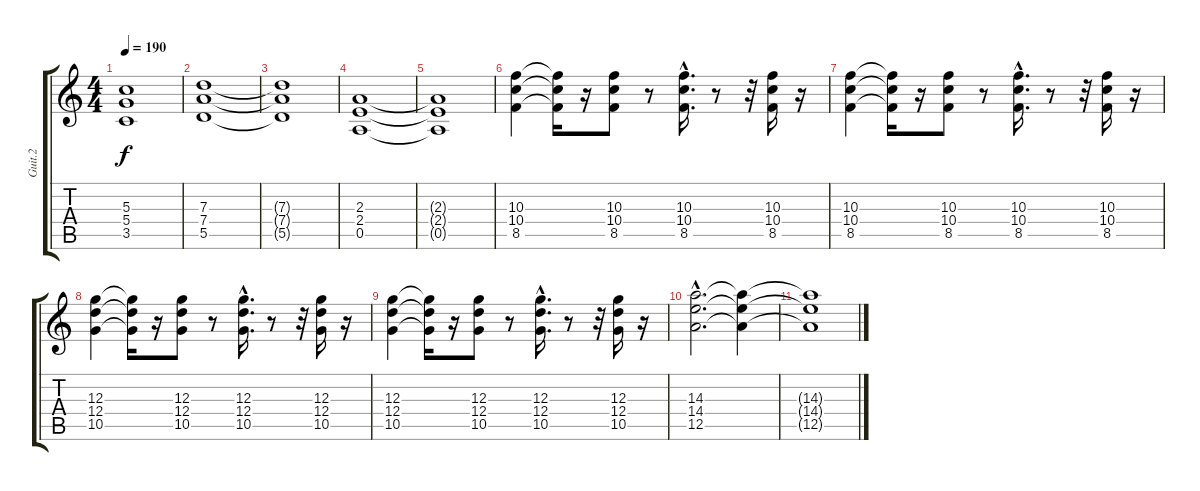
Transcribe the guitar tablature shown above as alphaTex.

\track ("Guit.2" "Guit.2") {instrument overdrivenguitar}
\staff {score tabs}
\tuning (E4 B3 G3 D3 A2 E2) {hide}
\ts (4 4)
\tempo 190
\clef g2
\ks c
(5.3{t} 5.4{t} 3.5{t}).1{dy f} |
(7.3 7.4 5.5).1 |
(7.3{t} 7.4{t} 5.5{t}).1 |
(2.3 2.4 0.5).1 |
(2.3{t} 2.4{t} 0.5{t}).1 |
(10.3 10.4 8.5).4 (10.3{t} 10.4{t} 8.5{t}).16 r.16 (10.3 10.4 8.5).8 r.8 (10.3{hac} 10.4{hac} 8.5{hac}).16{d} r.8 r.32 (10.3 10.4 8.5).16 r.16 |
(10.3 10.4 8.5).4 (10.3{t} 10.4{t} 8.5{t}).16 r.16 (10.3 10.4 8.5).8 r.8 (10.3{hac} 10.4{hac} 8.5{hac}).16{d} r.8 r.32 (10.3 10.4 8.5).16 r.16 |
(12.3 12.4 10.5).4 (12.3{t} 12.4{t} 10.5{t}).16 r.16 (12.3 12.4 10.5).8 r.8 (12.3{hac} 12.4{hac} 10.5{hac}).16{d} r.8 r.32 (12.3 12.4 10.5).16 r.16 |
(12.3 12.4 10.5).4 (12.3{t} 12.4{t} 10.5{t}).16 r.16 (12.3 12.4 10.5).8 r.8 (12.3{hac} 12.4{hac} 10.5{hac}).16{d} r.8 r.32 (12.3 12.4 10.5).16 r.16 |
(14.3{hac} 14.4{hac} 12.5{hac}).2{d volume 7} (14.3{t} 14.4{t} 12.5{t}).4{volume 3} |
(14.3{t} 14.4{t} 12.5{t}).1
